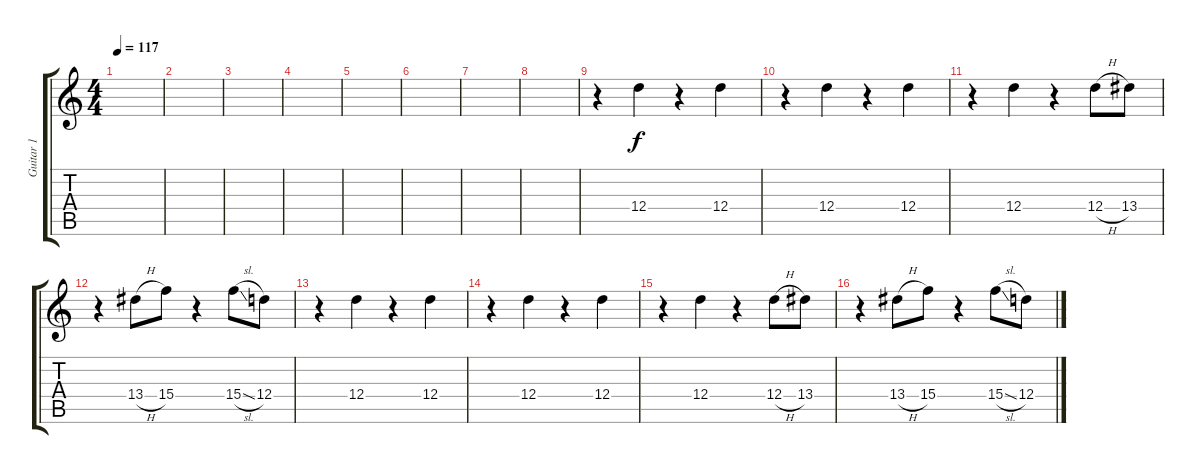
\track ("Guitar 1" "Guitar 1") {instrument electricguitarjazz}
\staff {score tabs}
\tuning (E4 B3 G3 D3 A2 E2) {hide}
\ts (4 4)
\tempo 117
\clef g2
\ks c
|
|
|
|
|
|
|
|
r.4 12.4.4 r.4 12.4.4 |
r.4 12.4.4 r.4 12.4.4 |
r.4 12.4.4 r.4 12.4{h}.8 13.4.8 |
r.4 13.4{h}.8 15.4.8 r.4 15.4{sl}.8 12.4.8 |
r.4 12.4.4 r.4 12.4.4 |
r.4 12.4.4 r.4 12.4.4 |
r.4 12.4.4 r.4 12.4{h}.8 13.4.8 |
r.4 13.4{h}.8 15.4.8 r.4 15.4{sl}.8 12.4.8
